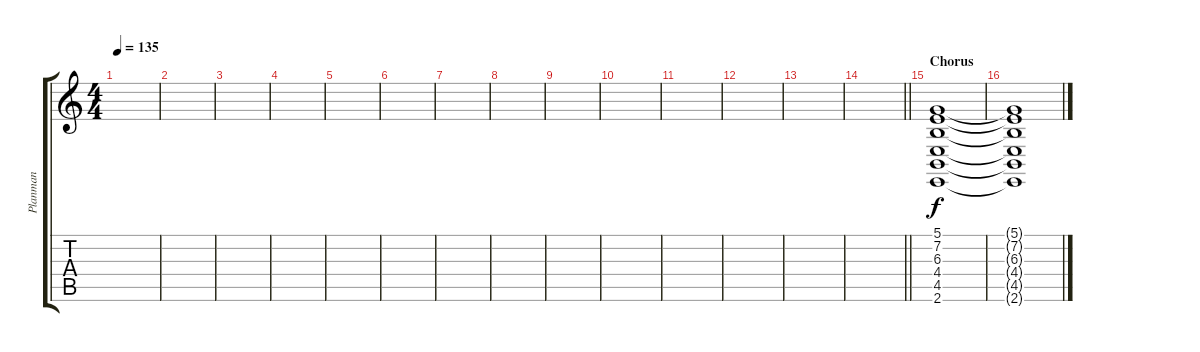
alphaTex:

\track ("Planman" "Planman") {instrument tremolostrings}
\staff {score tabs}
\tuning (D4 A3 F3 C3 G2 D2) {hide}
\ts (4 4)
\tempo 135
\clef g2
\ks c
|
|
|
|
|
|
|
|
|
|
|
|
|
\barLineRight lightlight
|
\section ("" "Chorus")
(5.1 7.2 6.3 4.4 4.5 2.6).1 |
(5.1{t} 7.2{t} 6.3{t} 4.4{t} 4.5{t} 2.6{t}).1
